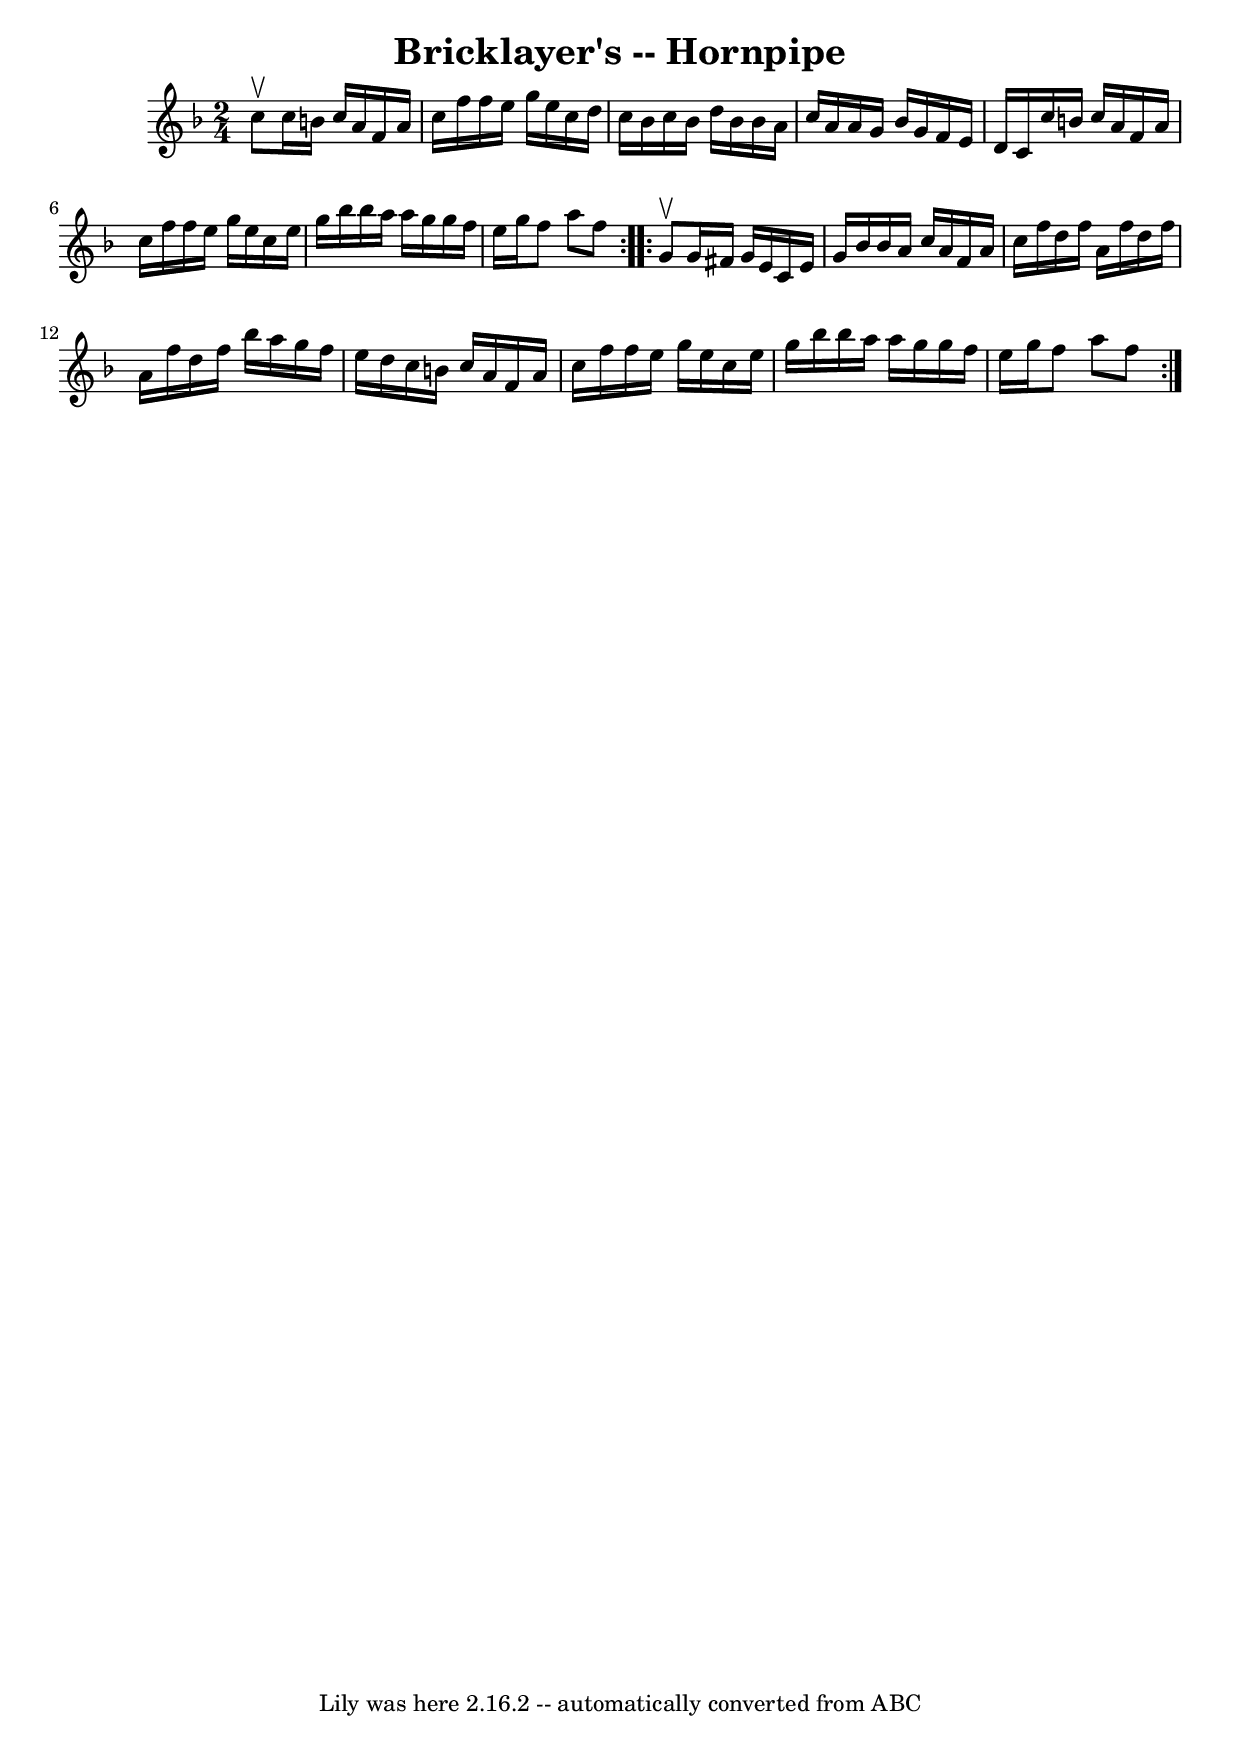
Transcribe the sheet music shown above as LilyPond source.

\version "2.16.2"
\include "Mammoth.ily"
\header {
  %% book = "Cole's 1000 Fiddle Tunes"
 crossRefNumber = "1"
 footnotes = ""
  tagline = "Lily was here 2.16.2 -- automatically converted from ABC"
  title = "Bricklayer's -- Hornpipe"

}
voicedefault =  {



  \repeat volta 2 {

    \time 2/4 
    \key f \major c''8^\upbow  |
 c''16 b'16 c''16 a'16 f'16 a'16 c''16 f''16   |
 f''16 e''16 g''16 e''16 c''16 d''16 c''16 bf'16   |
 c''16 bf'16 d''16 bf'16 bf'16 a'16 c''16 a'16   |
 a'16 g'16 bf'16 g'16 f'16 e'16 d'16 c'16   |
 c''16 b'16 c''16 a'16 f'16 a'16 c''16 f''16   |
 f''16 e''16 g''16 e''16 c''16 e''16 g''16 bf''16   |
 bf''16 a''16 a''16 g''16 g''16 f''16 e''16 g''16   |
 f''8 a''8    
 f''8  
  }     
  \repeat volta 2 { g'8^\upbow  |
 g'16 fs'16 g'16 e'16 c'16 e'16 g'16 bf'16   |
 bf'16 a'16 c''16 a'16 f'16 a'16 c''16 f''16   |
 d''16 f''16 a'16 f''16 d''16 f''16 a'16 f''16   |
 d''16 f''16 bf''16 a''16 g''16 f''16 e''16 d''16   |
 c''16 b'16 c''16 a'16 f'16 a'16 c''16 f''16   |
 f''16 e''16 g''16 e''16 c''16 e''16 g''16 bf''16   |
 bf''16 a''16 a''16 g''16 g''16 f''16 e''16 g''16   |
 f''8    
 a''8 f''8  
  }   

}

\score{
  <<

    \context Staff="default"
    {
      \voicedefault 
      
    }

  >>
  \layout {
    
  }
  \midi {
  }

}
